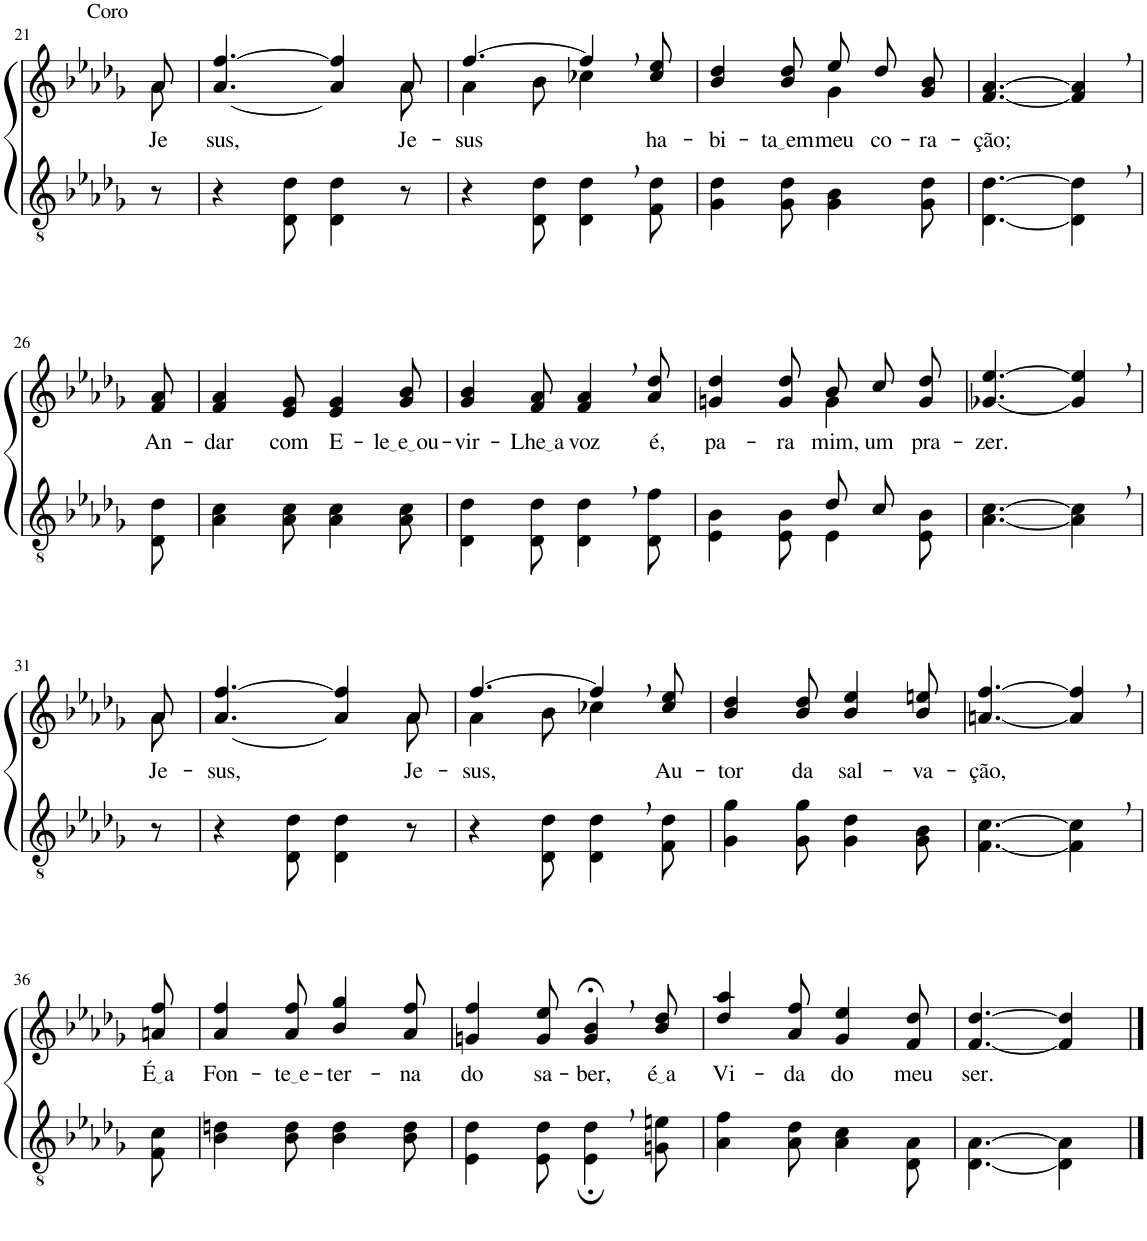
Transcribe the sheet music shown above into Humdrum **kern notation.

**kern	**kern	**text
*part2	*part1	*part1
*staff2	*staff1	*staff1
*I"Parte III e IV	*I"Parte I e II	*
!!LO:PB:g=z
*clefGv2	*clefG2	*
*Trd3c5	*Trd3c5	*
*k[b-e-a-d-g-]	*k[b-e-a-d-g-]	*
*M6/8	*M6/8	*
=21	=21	=21
*	*^	*
!	!LO:TX:a:t=Coro	!	!
!	!	!	!LO:LY:b
8r	8a-/	8a-\	Je-
=22	=22	=22	=22
!	!	!	!LO:LY:b
4r	[4.a-/ [4.ff/	8ryy	-sus,
*	*v	*v	*
8D-\ 8d-\	.	.
4D-\ 4d-\	4a-/] 4ff/]	.
*	*^	*
!	!	!	!LO:LY:b
8r	8a-/	8a-\	Je-
=23	=23	=23	=23
!	!	!	!LO:LY:b
4r	[4.ff/	4a-\	-sus
8D-\ 8d-\	.	8b-\	.
4D-\, 4d-\,	4ff,/]	4cc-X\	.
!	!	!	!LO:LY:b
8F\ 8d-\	8cc-/ 8ee-/	8ryy	ha-
=24	=24	=24	=24
!	!	!	!LO:LY:b
4G-\ 4d-\	4b-/ 4dd-/	4.ryy	-bi-
!	!	!	!LO:LY:b
8G-\ 8d-\	8b-/ 8dd-/	.	ta em
!	!	!	!LO:LY:b
4G-\ 4B-\	8ee-\L	4g-\	meu
!	!	!	!LO:LY:b
.	8dd-\	.	co-
!	!	!	!LO:LY:b
8G-\ 8d-\	8g-\ 8b-\J	8ryy	-ra-
=25	=25	=25	=25
!	!	!	!LO:LY:b
*	*v	*v	*
[4.D-\ [4.d-\	[4.f/ [4.a-/	-ção;
4D-\], 4d-\],	4f/], 4a-/],	.
!!LO:LB:g=z
=26	=26	=26
!	!	!LO:LY:b
8D-\ 8d-\	8f/ 8a-/	An-
=27	=27	=27
!	!	!LO:LY:b
4A-\ 4c\	4f/ 4a-/	-dar
!	!	!LO:LY:b
8A-\ 8c\	8e-/ 8g-/	com
!	!	!LO:LY:b
4A-\ 4c\	4e-/ 4g-/	E-
!	!	!LO:LY:b
8A-\ 8c\	8g-/ 8b-/	le e ou
=28	=28	=28
!	!	!LO:LY:b
4D-\ 4d-\	4g-/ 4b-/	-vir-
!	!	!LO:LY:b
8D-\ 8d-\	8f/ 8a-/	Lhe a
!	!	!LO:LY:b
4D-\, 4d-\,	4f/, 4a-/,	voz
!	!	!LO:LY:b
8D-\ 8f\	8a-/ 8dd-/	é,
=29	=29	=29
*^	*	*
!	!	!	!LO:LY:b
*	*	*^	*
4.ryy	4E-\ 4B-\	4gn/ 4dd-/	4.ryy	pa-
!	!	!	!	!LO:LY:b
.	8E-\ 8B-\	8g/ 8dd-/	.	-ra
!	!	!	!	!LO:LY:b
8d-/L	4E-\	8b-\L	4g\	mim,
!	!	!	!	!LO:LY:b
8c/J	.	8cc\	.	um
!	!	!	!	!LO:LY:b
8ryy	8E-\ 8B-\	8g\ 8dd-\J	8ryy	pra-
=30	=30	=30	=30	=30
!	!	!	!	!LO:LY:b
*v	*v	*	*	*
*	*v	*v	*
[4.A-\ [4.c\	[4.g-X/ [4.ee-/	-zer.
4A-\], 4c\],	4g-/], 4ee-/],	.
!!LO:LB:g=z
=31	=31	=31
!	!	!LO:LY:b
*	*^	*
8r	8a-\	8a-/	Je-
=32	=32	=32	=32
!	!	!	!LO:LY:b
4r	[4.a-/ [4.ff/	8ryy	-sus,
*	*v	*v	*
8D-\ 8d-\	.	.
4D-\ 4d-\	4a-/] 4ff/]	.
*	*^	*
!	!	!	!LO:LY:b
8r	8a-/	8a-\	Je-
=33	=33	=33	=33
!	!	!	!LO:LY:b
4r	[4.ff/	4a-\	-sus,
8D-\ 8d-\	.	8b-\	.
4D-\, 4d-\,	4ff,/]	4cc-X\	.
!	!	!	!LO:LY:b
8F\ 8d-\	8cc-/ 8ee-/	8ryy	Au-
=34	=34	=34	=34
!	!	!	!LO:LY:b
*	*v	*v	*
4G-\ 4g-\	4b-/ 4dd-/	-tor
!	!	!LO:LY:b
8G-\ 8g-\	8b-/ 8dd-/	da
!	!	!LO:LY:b
4G-\ 4d-\	4b-/ 4ee-/	sal-
!	!	!LO:LY:b
8G-\ 8B-\	8b-/ 8een/	-va-
=35	=35	=35
!	!	!LO:LY:b
[4.F\ [4.c\	[4.an/ [4.ff/	-ção,
4F\], 4c\],	4a/], 4ff/],	.
!!LO:LB:g=z
=36	=36	=36
!	!	!LO:LY:b
8F\ 8c\	8an/ 8ff/	É a
=37	=37	=37
!	!	!LO:LY:b
4B-\ 4dn\	4a-/ 4ff/	Fon-
!	!	!LO:LY:b
8B-\ 8d\	8a-/ 8ff/	te e
!	!	!LO:LY:b
4B-\ 4d\	4b-/ 4gg-/	-ter-
!	!	!LO:LY:b
8B-\ 8d\	8a-/ 8ff/	-na
=38	=38	=38
!	!	!LO:LY:b
4E-\ 4d-\	4gn/ 4ff/	do
!	!	!LO:LY:b
8E-\ 8d-\	8g/ 8ee-/	sa-
!	!	!LO:LY:b
4E-\;, 4d-\;,	4g/;<, 4b-/;<,	-ber,
!	!	!LO:LY:b
8Gn\ 8en\	8b-/ 8dd-/	é a
=39	=39	=39
!	!	!LO:LY:b
4A-\ 4f\	4dd-/ 4aa-/	Vi-
!	!	!LO:LY:b
8A-\ 8d-\	8a-/ 8ff/	-da
!	!	!LO:LY:b
4A-\ 4c\	4g-/ 4ee-/	do
!	!	!LO:LY:b
8D-\ 8A-\	8f/ 8dd-/	meu
=40	=40	=40
!	!	!LO:LY:b
[4.D-\ [4.A-\	[4.f/ [4.dd-/	ser.
4D-\] 4A-\]	4f/] 4dd-/]	.
==	==	==
*-	*-	*-
